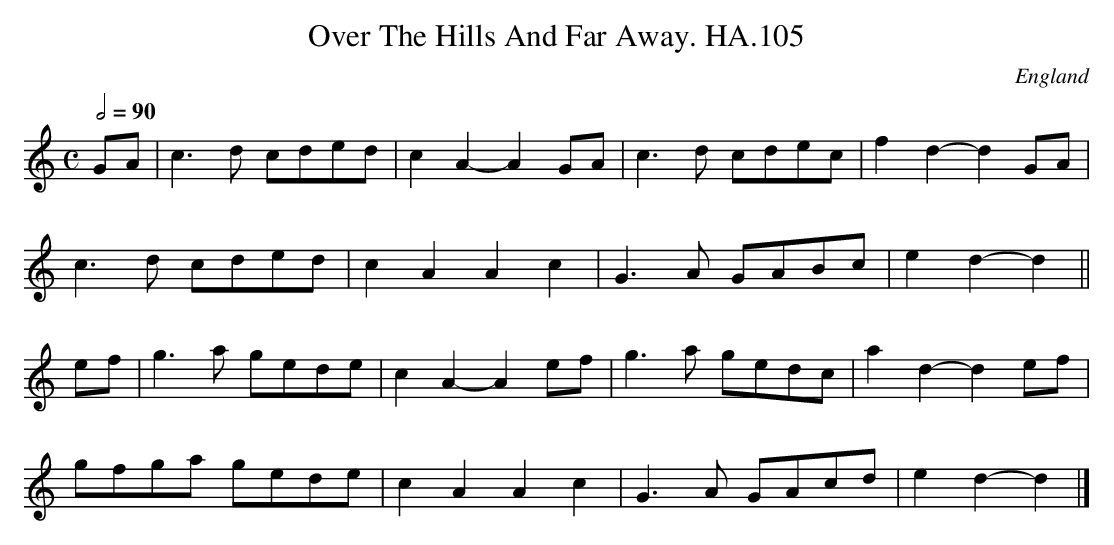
X:1
T:Over The Hills And Far Away. HA.105
M:C
L:1/8
Q:1/2=90
O:England
K:C major
GA|c3d cded|c2A2-A2GA|c3d cdec|f2d2-d2GA|!
c3d cded|c2A2A2c2|G3A GABc|e2d2-d2||!
ef|g3a gede|c2A2-A2ef|g3a gedc|a2d2-d2ef|!
gfga gede|c2A2A2c2|G3A GAcd|e2d2-d2|]
